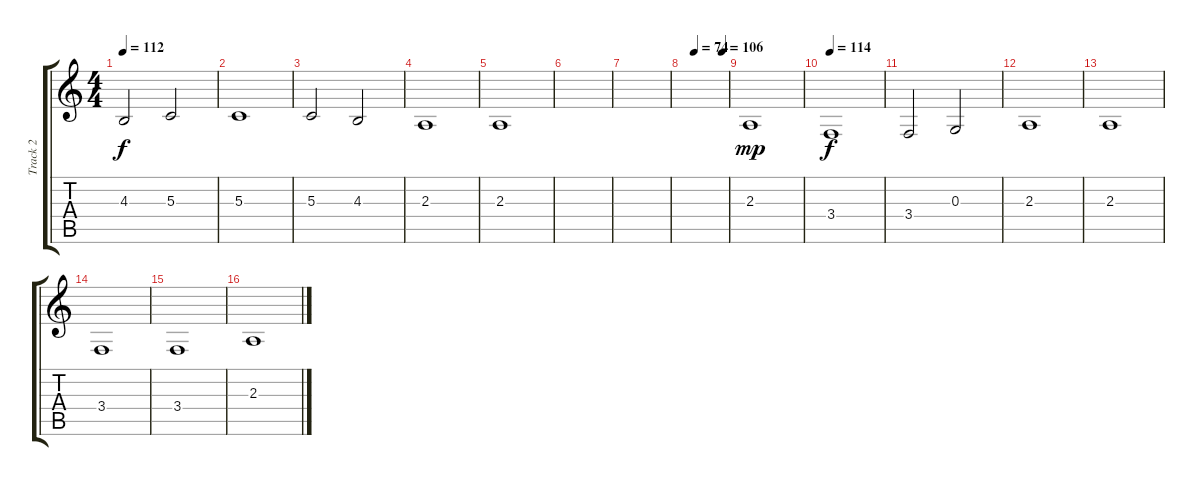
\track ("Track 2" "Track 2") {instrument stringensemble1}
\staff {score tabs}
\tuning (E4 B3 G3 D3 A2 E2) {hide}
\ts (4 4)
\tempo 112
\clef g2
\ks c
4.3.2{dy f} 5.3.2 |
5.3.1 |
5.3.2 4.3.2 |
2.3.1 |
2.3.1 |
|
|
\tempo (74 0.25)
\tempo (106 0.875)
|
2.3.1{dy mp} |
\tempo 114
3.4.1{dy f} |
3.4.2 0.3.2 |
2.3.1 |
2.3.1 |
3.4.1 |
3.4.1 |
2.3.1
